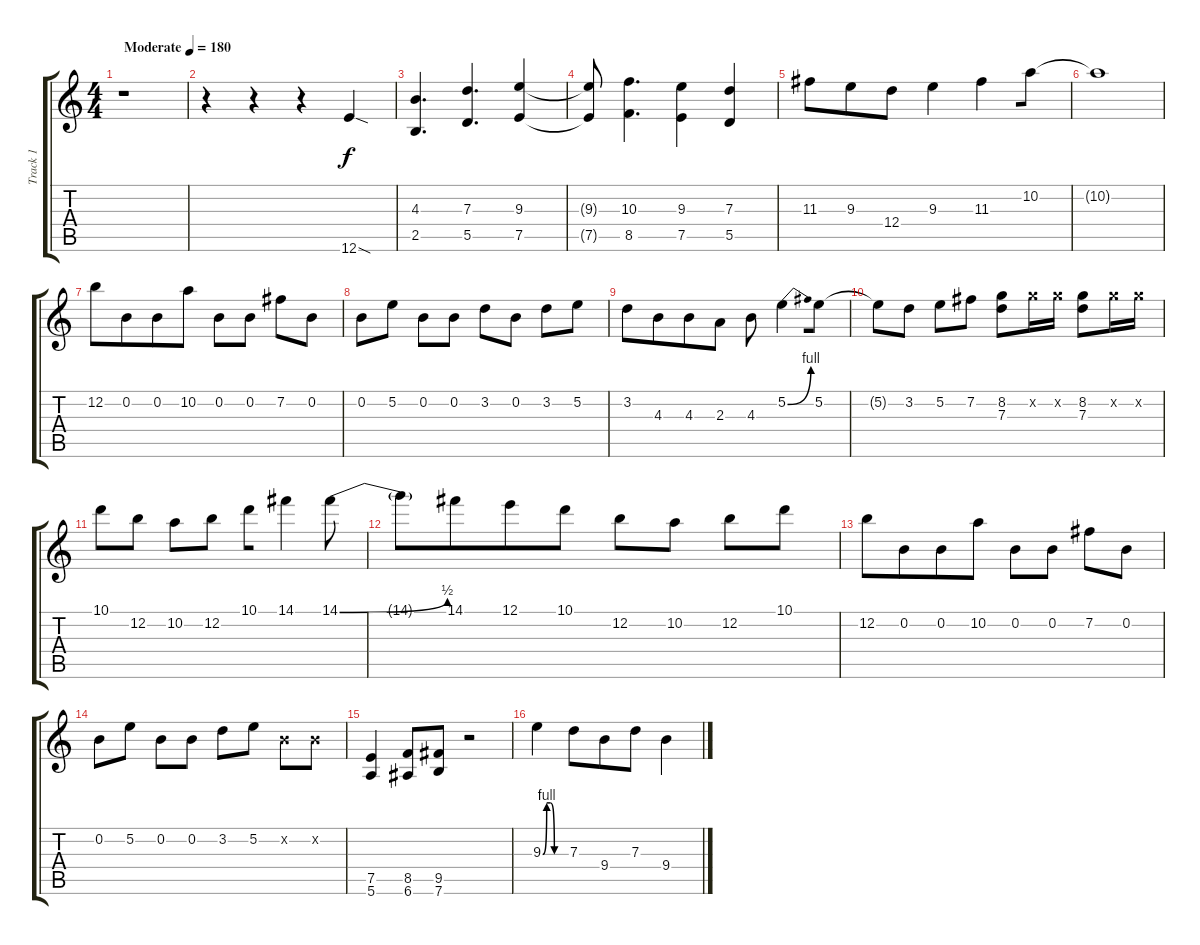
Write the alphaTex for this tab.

\track ("Track 1" "Track 1") {instrument distortionguitar}
\staff {score tabs}
\tuning (E4 B3 G3 D3 A2 E2) {hide}
\ts (4 4)
\tempo (180 "Moderate")
\clef g2
\ks c
r.1{dy f instrument distortionguitar} |
r.4{beam merge} r.4 r.4 12.6{sod}.4 |
(4.3 2.5).4{d} (7.3 5.5).4{d} (9.3 7.5).4 |
(9.3{t} 7.5{t}).8 (10.3 8.5).4{d beam merge} (9.3 7.5).4 (7.3 5.5).4 |
11.3.8 9.3.8{beam merge} 12.4.8 9.3.4{beam merge} 11.3.4{beam merge} 10.2.8 |
10.2{t}.1 |
12.2.8 0.2.8{beam merge} 0.2.8 10.2.8 0.2.8{beam merge} 0.2.8 7.2.8 0.2.8 |
0.2.8{beam merge} 5.2.8 0.2.8 0.2.8 3.2.8 0.2.8 3.2.8 5.2.8 |
3.2.8{beam merge} 4.3.8{beam merge} 4.3.8 2.3.8 4.3.8 5.2{be (bend 0 0 60 4)}.4{beam merge} 5.2.8 |
5.2{t}.8 3.2.8 5.2.8 7.2.8 (8.2 7.3).8{beam merge} 8.2{x}.16 8.2{x}.16 (8.2 7.3).8{beam merge} 8.2{x}.16 8.2{x}.16 |
10.1.8{beam merge} 12.2.8 10.2.8 12.2.8 10.1.8{beam merge} 14.1.4 14.1{be (bend 0 0 60 2)}.8 |
14.1{t}.8{beam merge} 14.1.8{beam merge} 12.1.8{beam merge} 10.1.8 12.2.8 10.2.8 12.2.8 10.1.8 |
12.2.8 0.2.8{beam merge} 0.2.8 10.2.8 0.2.8{beam merge} 0.2.8 7.2.8 0.2.8 |
0.2.8{beam merge} 5.2.8 0.2.8 0.2.8 3.2.8 5.2.8 0.2{x}.8 0.2{x}.8 |
(7.5 5.6).4{beam merge} (8.5 6.6).8 (9.5 7.6).8{beam merge} r.2 |
9.3{be (custom 0 0 10 4 20 4 30 0 60 0)}.4 7.3.8{beam merge} 9.4.8{beam merge} 7.3.8{beam merge} 9.4.4
